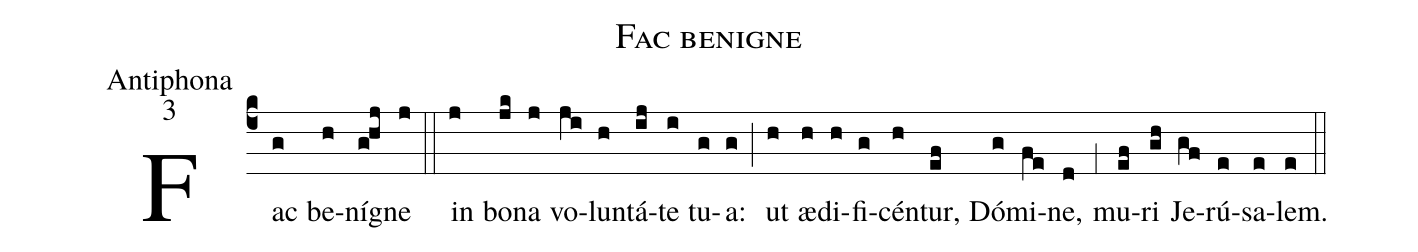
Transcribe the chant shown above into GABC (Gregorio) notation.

name:Fac benigne;
office-part:Antiphona;
mode:3;
%%
(c4) Fac(g) be(h)ní(g!hj)gne(j) (::)
in(j) bo(jk)na(j) vo(ji)lun(h)tá(ij)te(i) tu(g)a:(g) (;) ut(h) æ(h)di(h)fi(g)cén(h)tur,(ef) Dó(g)mi(fe)ne,(d) (,1) mu(ef)ri(gh) Je(gf)rú(e)sa(e)lem.(e) (::)
